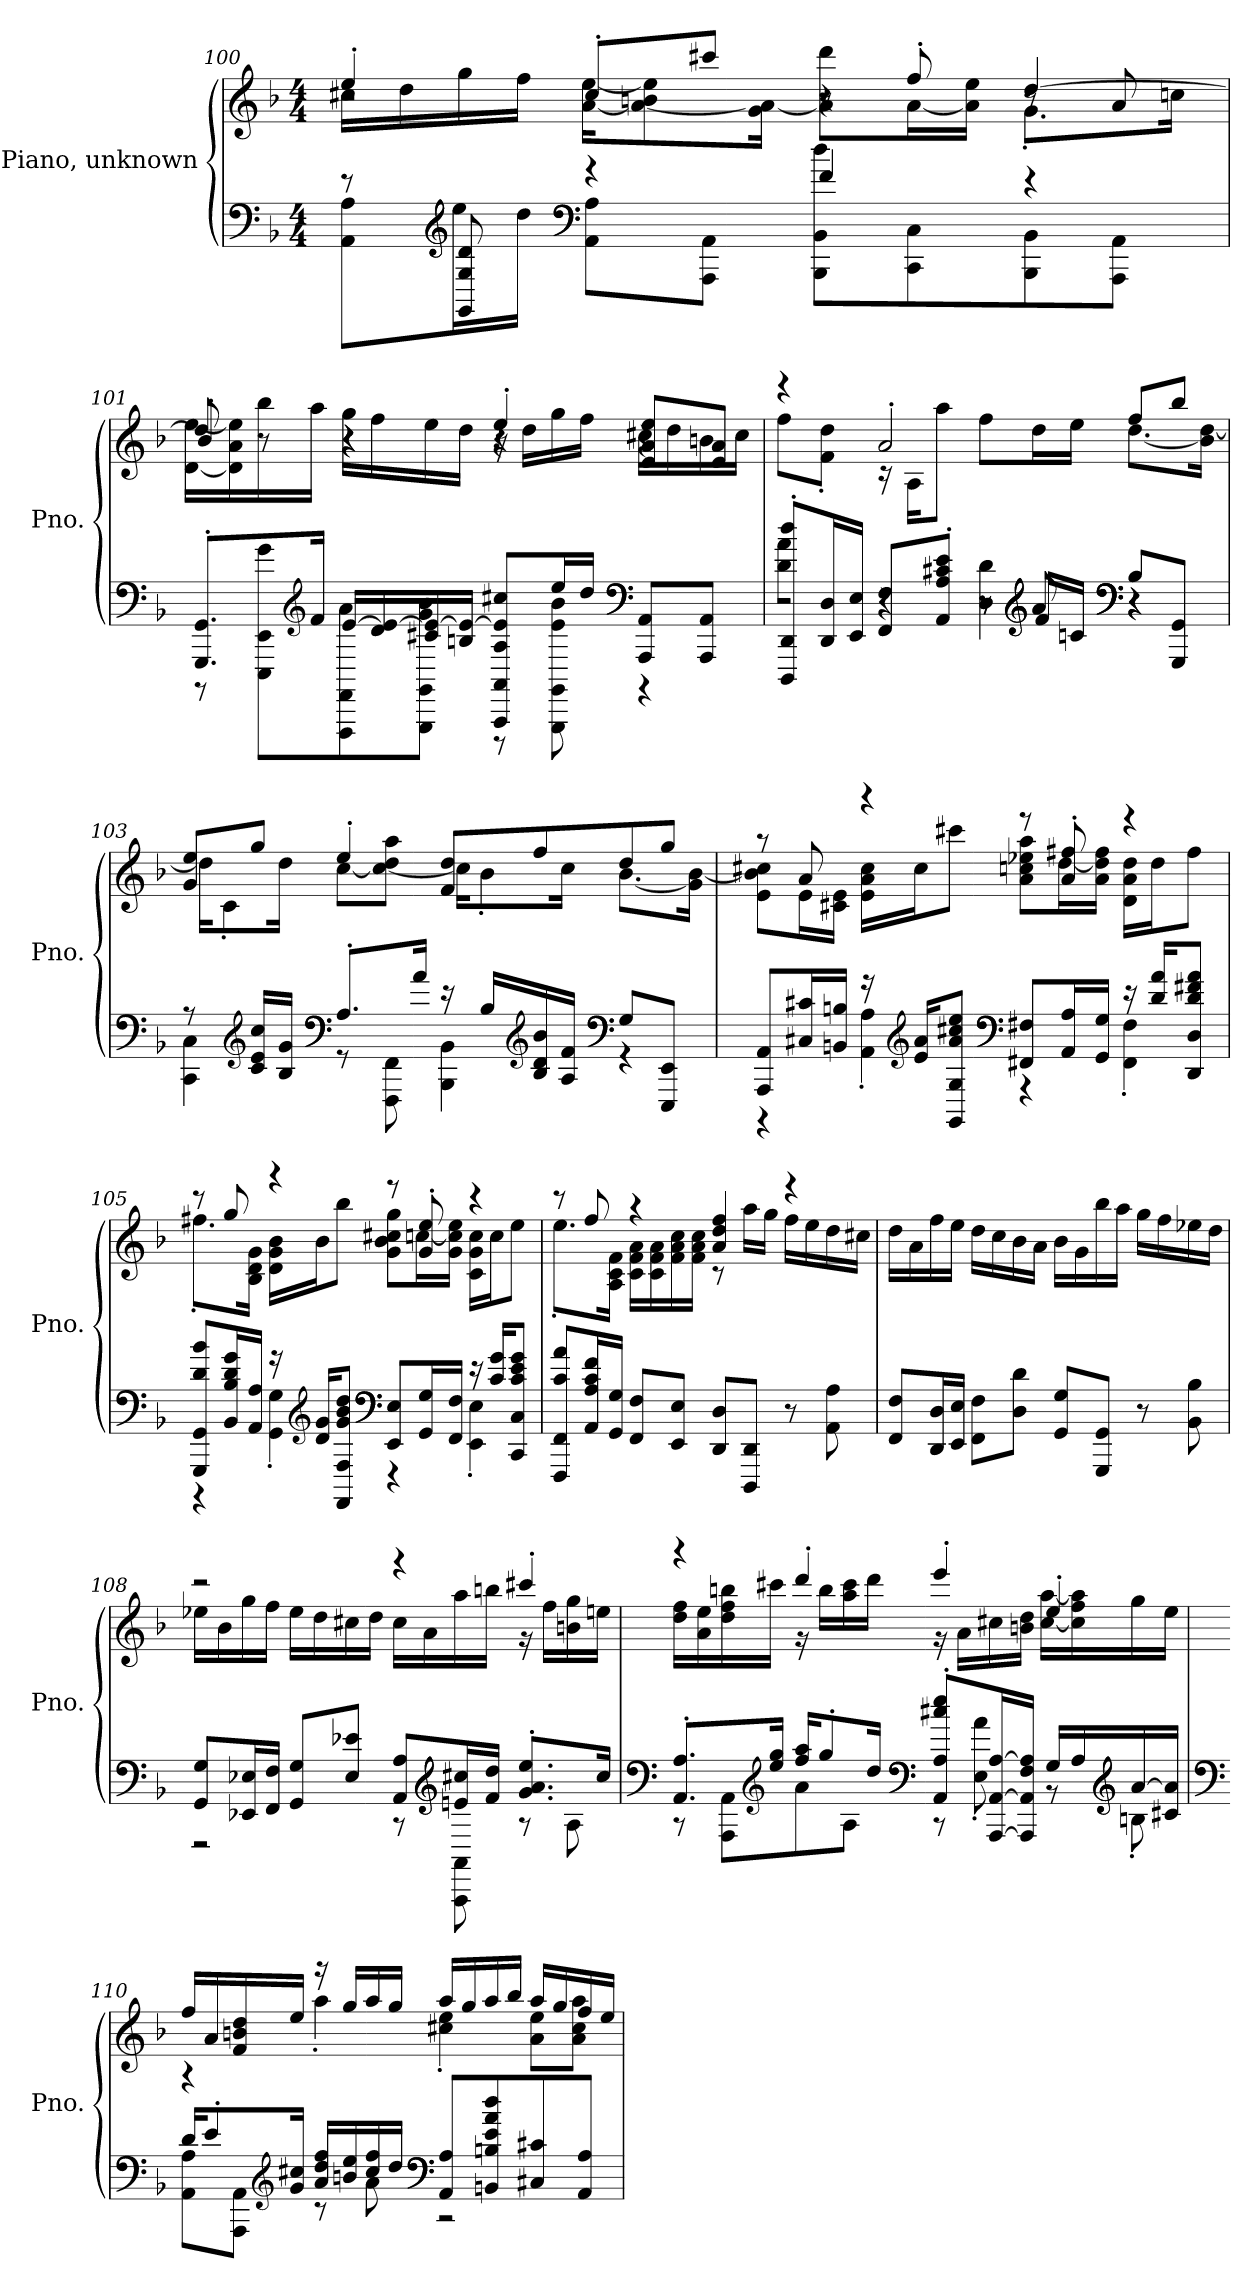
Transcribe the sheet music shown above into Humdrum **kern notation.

**kern	**kern
*part1	*part1
*staff2	*staff1
*I"Piano, unknown	*
*I'Pno.	*
!!LO:PB:g=z
*clefF4	*clefG2
*k[b-]	*k[b-]
*M4/4	*M4/4
=100	=100
*^	*^
*	*	*	*^
8r	8AA\ 8A\L	4ee'/	16cc#X\LL	2r
.	.	.	16dd\	.
*clefG2	*	*	*	*
8GG/ 8G/ 8d/	16ee\L	.	16gg\	.
.	16dd\JJ	.	16ff\JJ	.
*clefF4	*	*	*	*
4r	8AA\ 8A\L	8cc#'/L	[16a\ [16ee\KL	.
.	.	.	8a\_ 8bn\ 8ee\]	.
.	8AAA\ 8AA\J	8ccc#X/J	.	.
.	.	.	16g\ 16a\_Jk	.
4f/	8BBB-\ 8BB-\ 8dd\L	8r	8a\] 8ddd\L	4r
.	8CC\ 8C\	8ff'/	[16a\L	.
.	.	.	16a\] 16ee\JJ	.
4r	8BBB-\ 8BB-\	[4dd/	8.g'\L	8r
.	8AAA\ 8AA\J	.	.	8a/
.	.	.	16ccn\Jk	.
!!LO:LB:g=z	!!	!!
=101	=101	=101	=101	=101
8.GGG/' 8.GG/'L	8r	8dd/]	[16d\ [16ee\LL	4b-'/
.	.	.	16d\] 16a\ 16ee\]	.
.	8EEE\ 8EE\ 8g\L	8r	16bb-\	.
*clefG2	*	*	*	*
16f/Jk	.	.	16aa\JJ	.
[16e/LL	8FFF\ 8FF\ 8a\	4r	16gg\LL	4r
16d/ 16e/_	.	.	16ff\	.
16c#X/ 16e/_	8GGG\ 8GG\ 8g\ 8b-\J	.	16ee\	.
16Bn/ 16e/_JJ	.	.	16dd\JJ	.
8AAA/ 8AA/ 8A/ 8e/] 8cc#X/L	8r	4ee'/	16r	4r
.	.	.	16dd\LL	.
16ee/L	8GGG\ 8GG\ 8e\ 8b-\	.	16gg\	.
16dd/JJ	.	.	16ff\JJ	.
*clefF4	*	*	*	*
8AAA/ 8AA/L	4r	4r	16cc#X\LL	8e/ 8a/ 8ee/L
.	.	.	16dd\	.
8AAA/ 8AA/J	.	.	16bn\	8e/ 8a/J
.	.	.	16cc#\JJ	.
*	*	*	*v	*v
=102	=102	=102	=102
*	*^	*	*
2r	4d\ 4a\	8DDD/' 8DD/' 8dd/'L	4r	8ff\L
.	.	16DD/ 16D/L	.	8f\' 8dd\'J
.	.	16EE/ 16E/JJ	.	.
.	4r	8FF/ 8F/L	2a'/	16r
.	.	.	.	16A\KL
.	.	8AA/' 8A/' 8c#X/' 8e/'J	.	8aa\J
8r	4D\ 4d\	8r	.	8ff\L
*clefG2	*	*	*	*
8a/	.	16f/LL	.	16dd\L
.	.	16cn/JJ	.	16ee\JJ
*clefF4	*	*	*	*
4r	4r	8B-/L	8ff/L	[8.dd\L
.	.	8GGG/ 8GG/J	8bb-/J	.
.	.	.	.	16b-\ 16dd\_Jk
*	*v	*v	*	*
!!LO:LB:g=z	!!
=103	=103	=103	=103
8r	4CC\ 4C\	8g/ 8ee/L	16dd\KL]
.	.	.	8c'\
*clefG2	*	*	*
16c/ 16e/ 16cc/LL	.	8gg/J	.
16B-/ 16g/JJ	.	.	16dd\Jk
*clefF4	*	*	*
8.A'/L	8r	4ee'/	[8cc\L
.	8FFF\ 8FF\	.	8cc\_ 8dd\ 8aa\J
16a/Jk	.	.	.
16r	4BBB-\ 4BB-\	8f/ 8dd/L	16cc\KL]
16B-/LL	.	.	8b-'\
*clefG2	*	*	*
16B-/ 16d/ 16b-/	.	8ff/	.
16A/ 16f/JJ	.	.	16cc\Jk
*clefF4	*	*	*
8G/L	4r	8dd/	[8.b-\L
8EEE/ 8EE/J	.	8gg/J	.
.	.	.	16g\ 16b-\_Jk
!!LO:LB:g=z	!!
=104	=104	=104	=104
8AAA/ 8AA/L	4r	8r	8e\ 8b-\] 8cc#X\L
16C#X/ 16c#X/L	.	8a/	16e\L
16BBn/ 16Bn/JJ	.	.	16c#X\ 16e\JJ
16r	4AA\' 4A\'	4r	16e\ 16a\ 16cc#\LL
*clefG2	*	*	*
16e/ 16a/KL	.	.	16cc#\J
8GG/ 8G/ 8a/ 8cc#X/ 8ee/J	.	.	8ccc#X\J
*clefF4	*	*	*
8FF#X/ 8F#X/L	4r	8r	8a\ 8ccn\ 8ee-X\ 8aa\L
16AA/ 16A/L	.	8a/' 8ff#X/'	[16dd\L
16GG/ 16G/JJ	.	.	16a\ 16dd\] 16ff#\JJ
16r	4FF#\' 4F#\'	4r	16d\ 16a\ 16dd\LL
16d/ 16a/KL	.	.	16dd\J
8DD/ 8D/ 8d/ 8f#X/ 8a/J	.	.	8ff#\J
=105	=105	=105	=105
8GGG/ 8GG/ 8d/ 8b-/L	4r	8r	8.ff#X'\L
16BB-/ 16B-/ 16d/ 16g/L	.	8gg/	.
16AA/ 16A/JJ	.	.	16B-\ 16d\ 16g\Jk
16r	4GG\' 4G\'	4r	16d\ 16g\ 16b-\LL
*clefG2	*	*	*
16d/ 16g/KL	.	.	16b-\J
8FF/ 8F/ 8g/ 8b-/ 8dd/J	.	.	8bb-\J
*clefF4	*	*	*
8EE/ 8E/L	4r	8r	8g\ 8b-\ 8cc#X\ 8gg\L
16GG/ 16G/L	.	8g/' 8ee/'	[16ccn\L
16FF/ 16F/JJ	.	.	16g\ 16cc\] 16ee\JJ
16r	4EE\' 4E\'	4r	16c\ 16g\ 16cc\LL
16c/ 16g/KL	.	.	16cc\J
8CC/ 8C/ 8c/ 8e/ 8g/J	.	.	8ee\J
*v	*v	*	*
!!LO:LB:g=z	!!
=106	=106	=106
8FFF/ 8FF/ 8c/ 8a/L	8r	8.ee'\L
16AA/ 16A/ 16c/ 16f/L	8ff/	.
16GG/ 16G/JJ	.	16A\ 16c\ 16f\Jk
8FF/ 8F/L	4r	16c\ 16f\ 16a\LL
.	.	16c\ 16f\ 16a\
8EE/ 8E/J	.	16f\ 16a\ 16cc\
.	.	16f\ 16a\ 16cc\JJ
8DD/ 8D/L	4a/ 4dd/ 4ff/	8r
8DDD/ 8DD/J	.	16aa\LL
.	.	16gg\JJ
8r	4r	16ff\LL
.	.	16ee\
8AA\ 8A\	.	16dd\
.	.	16cc#X\JJ
*	*v	*v
=107	=107
8FF/ 8F/L	16dd\LL
.	16a\
16DD/ 16D/L	16ff\
16EE/ 16E/JJ	16ee\JJ
8FF\ 8F\L	16dd\LL
.	16cc\
8D\ 8d\J	16b-\
.	16a\JJ
8GG/ 8G/L	16b-\LL
.	16g\
8GGG/ 8GG/J	16bb-\
.	16aa\JJ
8r	16gg\LL
.	16ff\
8BB-\ 8B-\	16ee-X\
.	16dd\JJ
!!LO:LB:g=z
=108	=108
*^	*^
8GG/ 8G/L	2r	2r	16ee-X\LL
.	.	.	16b-\
16EE-X/ 16E-X/L	.	.	16gg\
16FF/ 16F/JJ	.	.	16ff\JJ
8GG/ 8G/L	.	.	16ee-\LL
.	.	.	16dd\
8E-/ 8e-X/J	.	.	16cc#X\
.	.	.	16dd\JJ
8AA/ 8A/L	8r	4r	16cc#\LL
.	.	.	16a\
*clefG2	*	*	*
16en/ 16cc#X/L	8AAA\ 8AA\	.	16aa\
16f/ 16dd/JJ	.	.	16bbn\JJ
8.g/' 8.a/' 8.ee/'L	8r	4ccc#X'/	16r
.	.	.	16ff\LL
.	8A\	.	16bn\ 16gg\
16cc#/Jk	.	.	16een\JJ
!!LO:PB:g=z	!!
=109	=109	=109	=109
*clefF4	*	*	*
8.AA/' 8.A/'L	8r	4r	16dd\ 16ff\LL
.	.	.	16a\ 16ee\
.	8AAA\ 8AA\L	.	16dd\ 16ff\ 16bbn\
*clefG2	*	*	*
16ee/ 16gg/Jk	.	.	16ccc#X\JJ
16ff/ 16aa/KL	8a\	4ddd'/	16r
8gg'/	.	.	16bb\LL
.	8A\J	.	16aa\ 16ccc#\
16dd/Jk	.	.	16ddd\JJ
*clefF4	*	*	*
8AA/' 8A/' 8cc#X/' 8ee/'L	8r	4eee'/	16r
.	.	.	16a\LL
[16AAA/ [16AA/ [16A/L	8E\' 8a\'	.	16cc#X\
16AAA/] 16AA/] 16F/ 16A/]JJ	.	.	16bn\ 16dd\JJ
16G/LL	8r	4ee'/	[16cc#\ [16aa\LL
16A/	.	.	16cc#\] 16ff\ 16aa\]
*clefG2	*	*	*
[16a/	8Bn'\	.	16gg\
16c#X/ 16a/]JJ	.	.	16ee\JJ
!!LO:LB:g=z	!!
=110	=110	=110	=110
*clefF4	*	*	*
16d/KL	8AA\ 8A\L	16ff/LL	4r
8e'/	.	16a/	.
.	8AAA\ 8AA\J	16f/ 16bn/ 16dd/	.
*clefG2	*	*	*
16g/ 16cc#X/Jk	.	16ee/JJ	.
16a/ 16dd/ 16ff/LL	8r	16r	4aa'\
16bn/ 16ee/	.	16gg/LL	.
16cc#/ 16ff/	8a\	16aa/	.
16dd/JJ	.	16gg/JJ	.
*clefF4	*	*	*
8AA/ 8A/L	2r	16aa/LL	4cc#X\' 4ee\'
.	.	16gg/	.
8BBn/ 8Bn/ 8e/ 8a/ 8dd/	.	16aa/	.
.	.	16bb-/JJ	.
8C#X/ 8c#X/	.	16aa/LL	8a\ 8ee\L
.	.	16gg/	.
8AA/ 8A/J	.	16ff/	8a\ 8cc#\ 8aa\J
.	.	16ee/JJ	.
*v	*v	*	*
*	*v	*v
=	=
*-	*-
